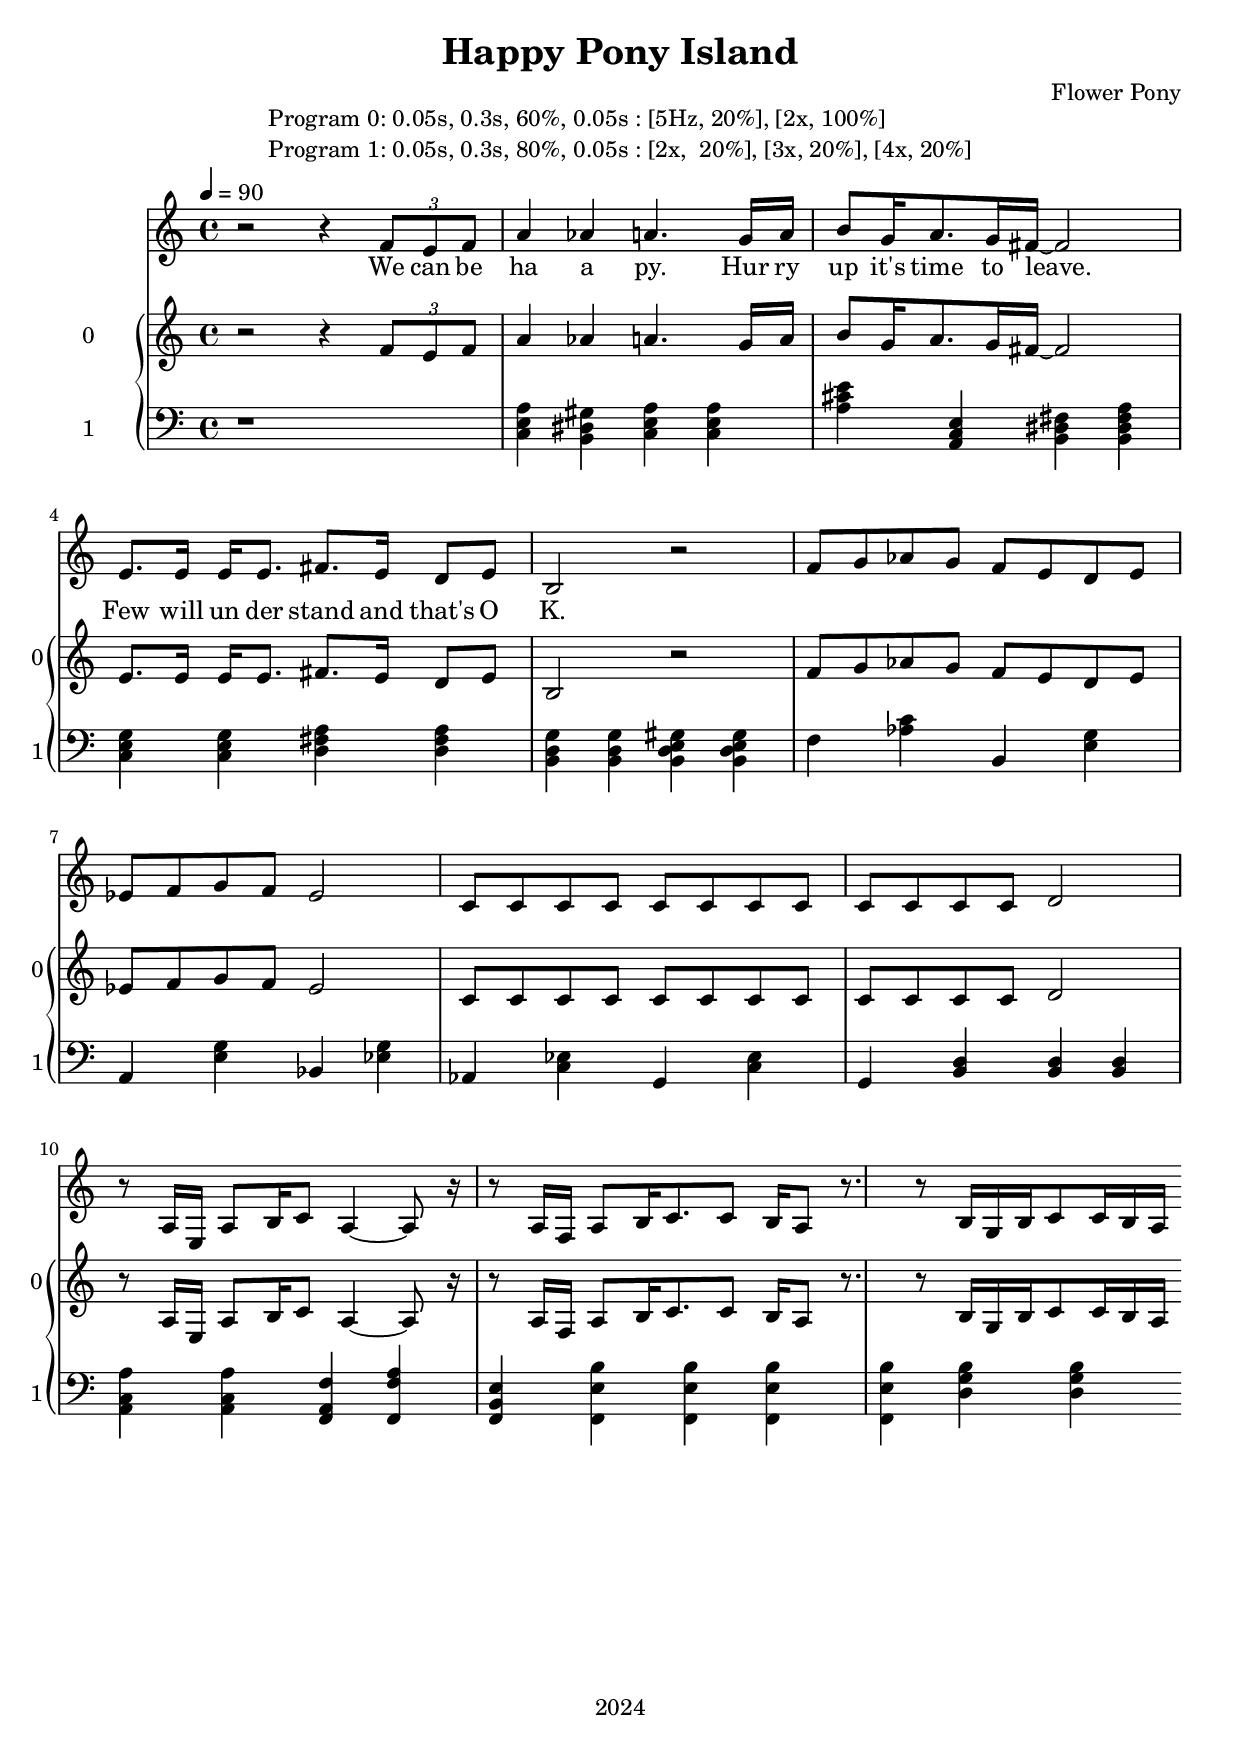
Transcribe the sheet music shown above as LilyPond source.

\version "2.21.0"

\header {
 date = "2024"
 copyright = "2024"
 title = "Happy Pony Island"
 composer = "Flower Pony"
}


\book {

\markup {
  \fill-line {
    ""
    {
      \column {
        \left-align {
          "Program 0: 0.05s, 0.3s, 60%, 0.05s : [5Hz, 20%], [2x, 100%]"
          "Program 1: 0.05s, 0.3s, 80%, 0.05s : [2x,  20%], [3x, 20%], [4x, 20%]"
        }
      }
    }
    ""
  }
}

  \score {
  <<
    \new Staff = "singer" <<
      \new Voice = "vocal" { \time 4/4

 % Starting with rests to come in on the fourth count
  r2 r4 
  \tuplet 3/2 { f'8 e'8 f'8 } % Triplet starting on the fourth count
  a'4 aes'4 a'4.
                     g'16 a'16 b'8 g'16 a'8. g'16 fis'16~ fis'2

                     e'8. e'16 e'16 e'8. fis'8. e'16 d'8 e'8 b2 r2

                    f'8 g' aes' g' f' e' d' e' ees' f' g' f' ees'2  c'8 c'8 c'8 c'8 c'8 c'8 c'8 c'8 c'8 c'8 c'8 c'8 d'2 
                    % | 10
                     r8 a16 e16 a8 b16 c'8 a4~ a8 r16
                    % | 11
                     r8 a16 f16 a8 b16 c'8. c'8 b16 a8 r8.
                    r8 b16 g16 b16 c'8 c'16 b16 a16  

                       }
      \addlyrics { 

                    We can be ha a py.
                    Hur ry up it's time to leave.
                    Few will un der stand and that's O K. 
                    }
                            
    >>
\new PianoStaff = "piano" <<
      \new Staff = "upper" \with {
  instrumentName = "0"
  shortInstrumentName = "0"
}
{
        \set Staff.midiInstrument = "acoustic grand"
        \tempo 4 = 90 % This sets the quarter note (crotchet) to 120 BPM

       \clef treble 
        \time 4/4 


                                        {
 % Starting with rests to come in on the fourth count
  r2 r4 
  \tuplet 3/2 { f'8 e'8 f'8 } % Triplet starting on the fourth count
  a'4 aes'4 a'4.
                     g'16 a'16 b'8 g'16 a'8. g'16 fis'16~ fis'2

                     e'8. e'16 e'16 e'8. fis'8. e'16 d'8 e'8 b2 r2

                    f'8 g' aes' g' f' e' d' e' ees' f' g' f' ees'2  c'8 c'8 c'8 c'8 c'8 c'8 c'8 c'8 c'8 c'8 c'8 c'8 d'2 
                    % | 10
                     r8 a16 e16 a8 b16 c'8 a4~ a8 r16
                    % | 11
                     r8 a16 f16 a8 b16 c'8. c'8 b16 a8 r8.
                    r8 b16 g16 b16 c'8 c'16 b16 a16 

                       }


 
}
      
      \new Staff = "lower" 
\with {
  instrumentName = "1"
  shortInstrumentName = "1"
} { 
        \set Staff.midiInstrument = "bright acoustic"
        \tempo 4 = 90 % This sets the quarter note (crotchet) to 120 BPM

        \clef bass 
        \time 4/4 
       { r1 <c e a>4 <b, dis gis> <c e a> <c e a> <a cis' e'> <a, c e> <b, dis fis> <b, dis fis a> <c e g> <c e g> <d fis a> <d fis a> <b, d g> <b, d g> <b, d e gis> <b, d e gis> 
         <f> <aes c'> <b,> <e g> <a,> <e g> <bes,> <ees g> <aes,> <c ees> <g,> <c ees> <g,> <b, d> <b, d> <b, d>
         <a, c a> <a, c a> <f, a, f> <f, a f> <f, b, e> <f, b e><f, b e><f, b e><f, b e> <g b d> <g b d> } 
      }
    >>


  >>
  \layout { }
  \midi { }
  }
}
